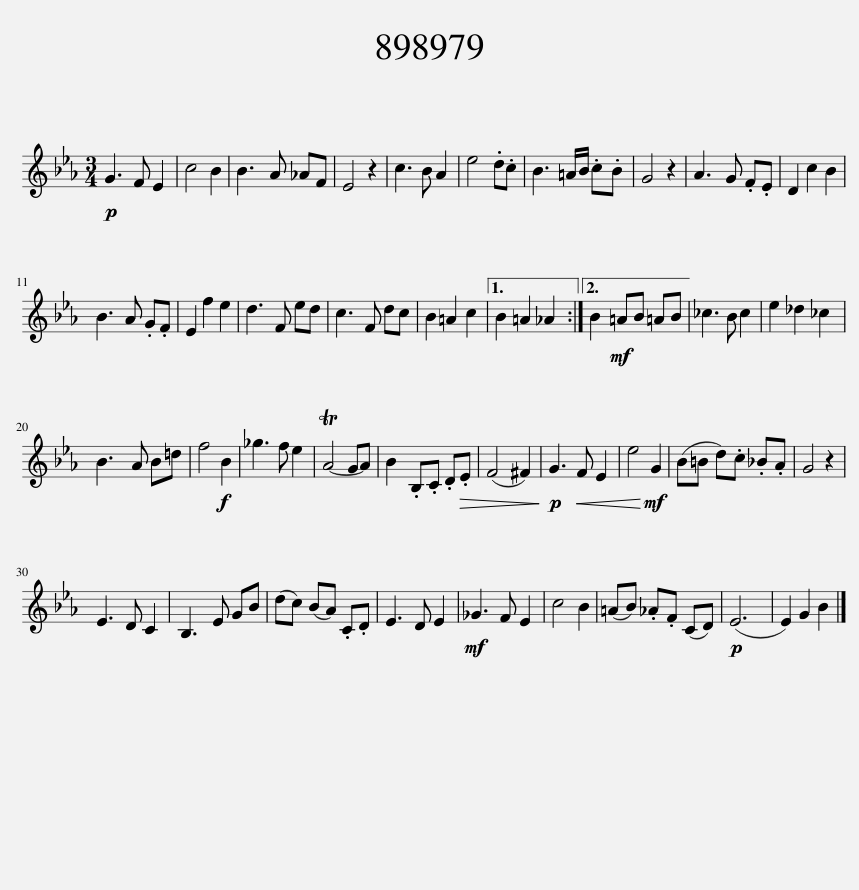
X:1
L:1/8
M:3/4
I:linebreak $
K:Eb
V:1 treble
V:1
!p! G3 F E2 | c4 B2 | B3 A _AF | E4 z2 | c3 B A2 | %5
 e4 .d.c | B3 =A/B/ .c.B | G4 z2 | A3 G .F.E | D2 c2 B2 |$ %10
 B3 A .G.F | E2 f2 e2 | d3 F ed | c3 F dc | B2 =A2 c2 |1 %15
 B2 =A2 _A2 :|2 B2!mf! =AB =AB || _c3 B c2 | e2 _d2 _c2 |$ B3 A B=d | %20
 f4!f! B2 | _g3 f e2 | TA4- GA | B2 .B,.C .D!>(!.E!>)! | (F4 ^F2) | %25
!p! G3!<(! F E2!<)! | e4!mf! G2 | (B=B d).c ._B.A | G4 z2 |$ E3 D C2 | %30
 B,3 E GB | (dc) (BA) .C.D | E3 D E2 |!mf! _G3 F E2 | c4 B2 | %35
 (=AB) ._A.F (CD) |!p! (E6 | E2) G2 B2 |] %38
